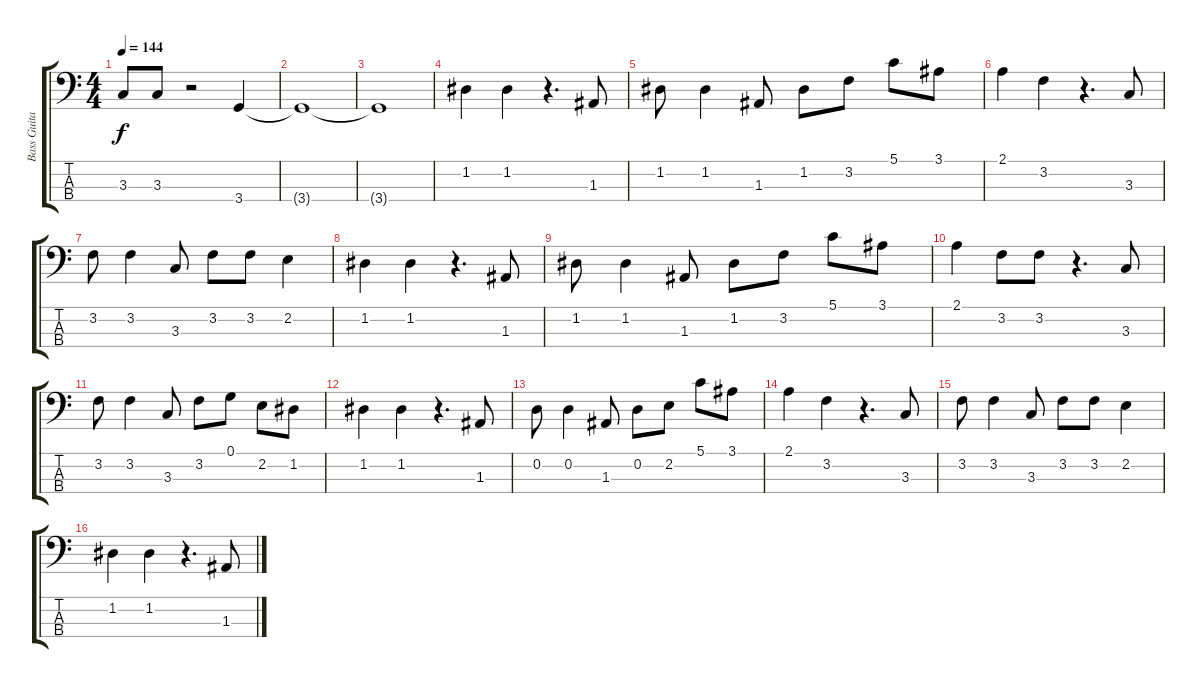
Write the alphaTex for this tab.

\track ("Bass Guitar         " "Bass Guita") {instrument electricbassfinger}
\staff {score tabs}
\tuning (G2 D2 A1 E1) {hide}
\ts (4 4)
\tempo 144
\clef f4
\ks c
3.3.8{dy f} 3.3.8 r.2 3.4.4 |
3.4{t}.1 |
3.4{t}.1 |
1.2.4 1.2.4 r.4{d} 1.3.8 |
1.2.8 1.2.4 1.3.8 1.2.8 3.2.8 5.1.8 3.1.8 |
2.1.4 3.2.4 r.4{d} 3.3.8 |
3.2.8 3.2.4 3.3.8 3.2.8 3.2.8 2.2.4 |
1.2.4 1.2.4 r.4{d} 1.3.8 |
1.2.8 1.2.4 1.3.8 1.2.8 3.2.8 5.1.8 3.1.8 |
2.1.4 3.2.8 3.2.8 r.4{d} 3.3.8 |
3.2.8 3.2.4 3.3.8 3.2.8 0.1.8 2.2.8 1.2.8 |
1.2.4 1.2.4 r.4{d} 1.3.8 |
0.2.8 0.2.4 1.3.8 0.2.8 2.2.8 5.1.8 3.1.8 |
2.1.4 3.2.4 r.4{d} 3.3.8 |
3.2.8 3.2.4 3.3.8 3.2.8 3.2.8 2.2.4 |
1.2.4 1.2.4 r.4{d} 1.3.8
